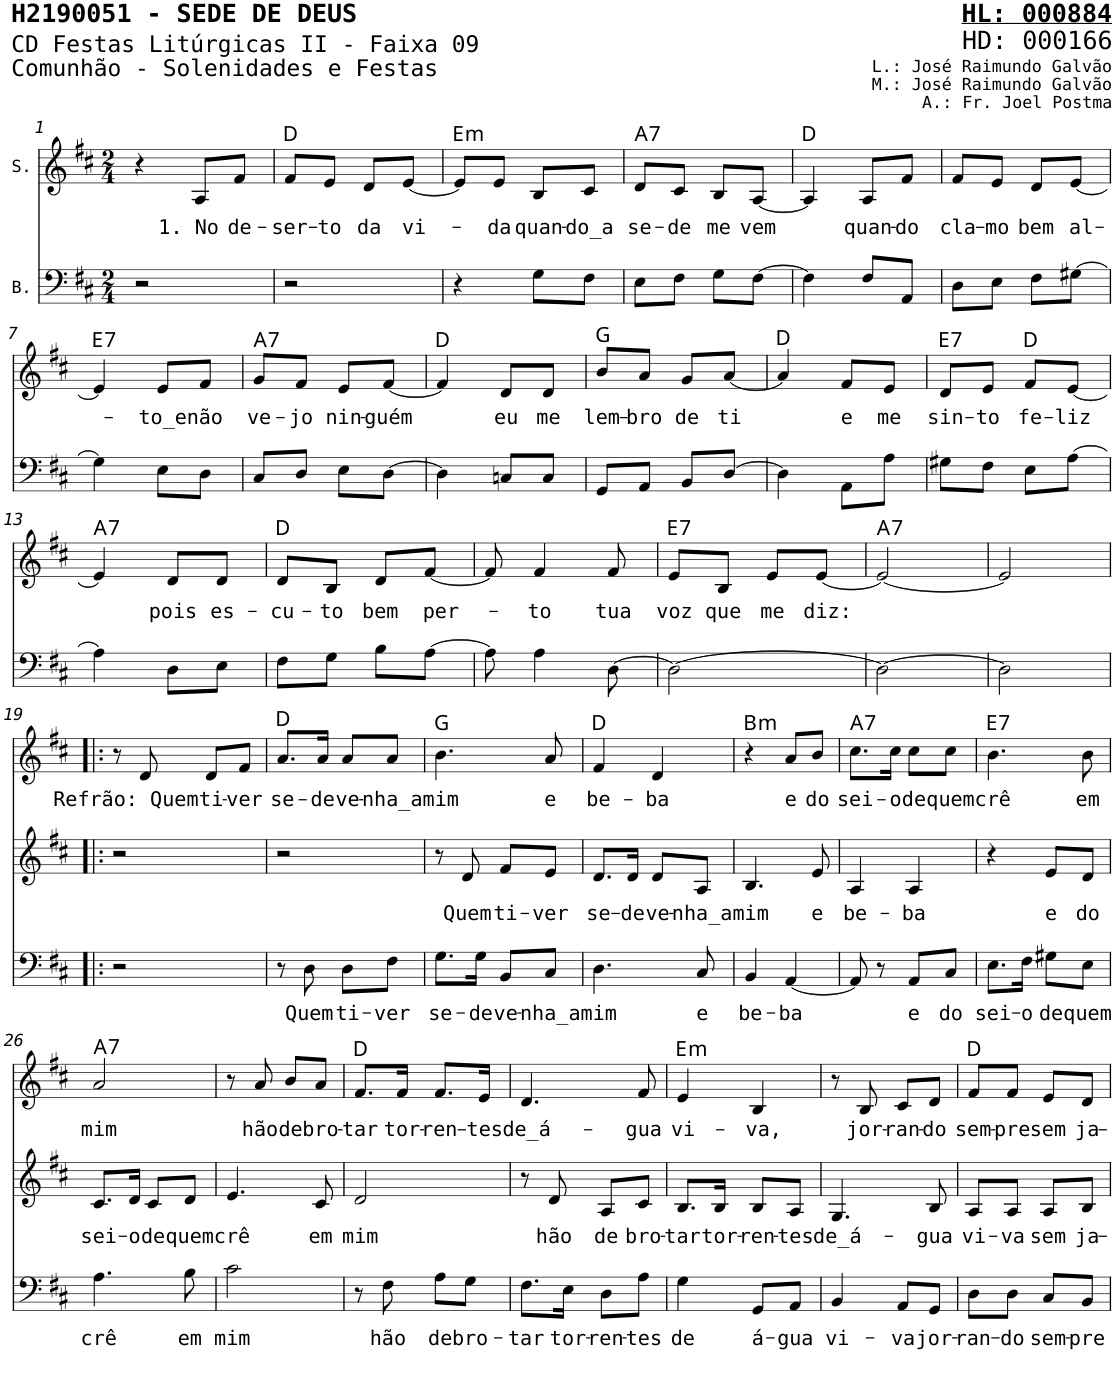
**kern	**text	**kern	**text	**kern	**text	**harte
*part3	*part3	*part2	*part2	*part1	*part1	*part1
*staff3	*staff3	*staff2	*staff2	*staff1	*staff1	*
*I"B.	*	*I"C.	*	*I"S.	*	*
*	*	*	*	*I'S	*	*
*stria5	*	*stria5	*	*stria5	*	*
*clefF4	*	*clefG2	*	*clefG2	*	*
*k[f#c#]	*	*k[f#c#]	*	*k[f#c#]	*	*
*M2/4	*	*M2/4	*	*M2/4	*	*
=1	=1	=1	=1	=1	=1	=1
2r	.	2r	.	4r	.	.
!	!	!	!	!	!LO:LY:b	!
.	.	.	.	8A/L	1. No	.
!	!	!	!	!	!LO:LY:b	!
.	.	.	.	8f#/J	de-	.
=2	=2	=2	=2	=2	=2	=2
!	!	!	!	!	!LO:LY:b	!
2r	.	2r	.	8f#/L	-ser-	D:maj
!	!	!	!	!	!LO:LY:b	!
.	.	.	.	8e/J	-to	.
!	!	!	!	!	!LO:LY:b	!
.	.	.	.	8d/L	da	.
!	!	!	!	!	!LO:LY:b	!
.	.	.	.	[8e/J	vi-	.
=3	=3	=3	=3	=3	=3	=3
!	!	!	!	!	!	!LO:H:kt=m
4r	.	2r	.	8e/L]	.	E:min
!	!	!	!	!	!LO:LY:b	!
.	.	.	.	8e/J	-da	.
!	!	!	!	!	!LO:LY:b	!
8G\L	.	.	.	8B/L	quan-	.
!	!	!	!	!	!LO:LY:b	!
8F#\J	.	.	.	8c#/J	-do_a	.
=4	=4	=4	=4	=4	=4	=4
!	!	!	!	!	!LO:LY:b	!LO:H:kt=7
8E\L	.	2r	.	8d/L	se-	A:7
!	!	!	!	!	!LO:LY:b	!
8F#\J	.	.	.	8c#/J	-de	.
!	!	!	!	!	!LO:LY:b	!
8G\L	.	.	.	8B/L	me	.
!	!	!	!	!	!LO:LY:b	!
[8F#\J	.	.	.	[8A/J	vem	.
=5	=5	=5	=5	=5	=5	=5
4F#\]	.	2r	.	4A/]	.	D:maj
!	!	!	!	!	!LO:LY:b	!
8F#/L	.	.	.	8A/L	quan-	.
!	!	!	!	!	!LO:LY:b	!
8AA/J	.	.	.	8f#/J	-do	.
=6	=6	=6	=6	=6	=6	=6
!	!	!	!	!	!LO:LY:b	!
8D\L	.	2r	.	8f#/L	cla-	.
!	!	!	!	!	!LO:LY:b	!
8E\J	.	.	.	8e/J	-mo	.
!	!	!	!	!	!LO:LY:b	!
8F#\L	.	.	.	8d/L	bem	.
!	!	!	!	!	!LO:LY:b	!
[8G#X\J	.	.	.	[8e/J	al-	.
!!LO:LB:g=z
=7	=7	=7	=7	=7	=7	=7
!	!	!	!	!	!	!LO:H:kt=7
4G#\]	.	2r	.	4e/]	.	E:7
!	!	!	!	!	!LO:LY:b	!
8E\L	.	.	.	8e/L	-to_e	.
!	!	!	!	!	!LO:LY:b	!
8D\J	.	.	.	8f#/J	não	.
=8	=8	=8	=8	=8	=8	=8
!	!	!	!	!	!LO:LY:b	!LO:H:kt=7
8C#/L	.	2r	.	8g/L	ve-	A:7
!	!	!	!	!	!LO:LY:b	!
8D/J	.	.	.	8f#/J	-jo	.
!	!	!	!	!	!LO:LY:b	!
8E\L	.	.	.	8e/L	nin-	.
!	!	!	!	!	!LO:LY:b	!
[8D\J	.	.	.	[8f#/J	-guém	.
=9	=9	=9	=9	=9	=9	=9
4D\]	.	2r	.	4f#/]	.	D:maj
!	!	!	!	!	!LO:LY:b	!
8Cn/L	.	.	.	8d/L	eu	.
!	!	!	!	!	!LO:LY:b	!
8C/J	.	.	.	8d/J	me	.
=10	=10	=10	=10	=10	=10	=10
!	!	!	!	!	!LO:LY:b	!
8GG/L	.	2r	.	8b/L	lem-	G:maj
!	!	!	!	!	!LO:LY:b	!
8AA/J	.	.	.	8a/J	-bro	.
!	!	!	!	!	!LO:LY:b	!
8BB/L	.	.	.	8g/L	de	.
!	!	!	!	!	!LO:LY:b	!
[8D/J	.	.	.	[8a/J	ti	.
=11	=11	=11	=11	=11	=11	=11
4D\]	.	2r	.	4a/]	.	D:maj
!	!	!	!	!	!LO:LY:b	!
8AA\L	.	.	.	8f#/L	e	.
!	!	!	!	!	!LO:LY:b	!
8A\J	.	.	.	8e/J	me	.
=12	=12	=12	=12	=12	=12	=12
!	!	!	!	!	!LO:LY:b	!LO:H:kt=7
8G#X\L	.	2r	.	8d/L	sin-	E:7
!	!	!	!	!	!LO:LY:b	!
8F#\J	.	.	.	8e/J	-to	.
!	!	!	!	!	!LO:LY:b	!
8E\L	.	.	.	8f#/L	fe-	D:maj
!	!	!	!	!	!LO:LY:b	!
[8A\J	.	.	.	[8e/J	-liz	.
!!LO:LB:g=z
=13	=13	=13	=13	=13	=13	=13
!	!	!	!	!	!	!LO:H:kt=7
4A\]	.	2r	.	4e/]	.	A:7
!	!	!	!	!	!LO:LY:b	!
8D\L	.	.	.	8d/L	pois	.
!	!	!	!	!	!LO:LY:b	!
8E\J	.	.	.	8d/J	es-	.
=14	=14	=14	=14	=14	=14	=14
!	!	!	!	!	!LO:LY:b	!
8F#\L	.	2r	.	8d/L	-cu-	D:maj
!	!	!	!	!	!LO:LY:b	!
8G\J	.	.	.	8B/J	-to	.
!	!	!	!	!	!LO:LY:b	!
8B\L	.	.	.	8d/L	bem	.
!	!	!	!	!	!LO:LY:b	!
[8A\J	.	.	.	[8f#/J	per-	.
=15	=15	=15	=15	=15	=15	=15
8A\]	.	2r	.	8f#/]	.	.
!	!	!	!	!	!LO:LY:b	!
4A\	.	.	.	4f#/	-to	.
!	!	!	!	!	!LO:LY:b	!
[8D\	.	.	.	8f#/	tua	.
=16	=16	=16	=16	=16	=16	=16
!	!	!	!	!	!LO:LY:b	!LO:H:kt=7
2D\_	.	2r	.	8e/L	voz	E:7
!	!	!	!	!	!LO:LY:b	!
.	.	.	.	8B/J	que	.
!	!	!	!	!	!LO:LY:b	!
.	.	.	.	8e/L	me	.
!	!	!	!	!	!LO:LY:b	!
.	.	.	.	[8e/J	diz:	.
=17	=17	=17	=17	=17	=17	=17
!	!	!	!	!	!	!LO:H:kt=7
2D\_	.	2r	.	2e/_	.	A:7
=18	=18	=18	=18	=18	=18	=18
2D\]	.	2r	.	2e/]	.	.
!!LO:LB:g=z
=19!|:	=19!|:	=19!|:	=19!|:	=19!|:	=19!|:	=19!|:
2r	.	2r	.	8r	.	.
!	!	!	!	!	!LO:LY:b	!
.	.	.	.	8d/	Refrão: Quem	.
!	!	!	!	!	!LO:LY:b	!
.	.	.	.	8d/L	ti-	.
!	!	!	!	!	!LO:LY:b	!
.	.	.	.	8f#/J	-ver	.
=20	=20	=20	=20	=20	=20	=20
!	!	!	!	!	!LO:LY:b	!
8r	.	2r	.	8.a/L	se-	D:maj
!	!LO:LY:b	!	!	!	!	!
8D\	Quem	.	.	.	.	.
!	!	!	!	!	!LO:LY:b	!
.	.	.	.	16a/Jk	-de	.
!	!LO:LY:b	!	!	!	!LO:LY:b	!
8D\L	ti-	.	.	8a/L	ve-	.
!	!LO:LY:b	!	!	!	!LO:LY:b	!
8F#\J	-ver	.	.	8a/J	-nha_a	.
=21	=21	=21	=21	=21	=21	=21
!	!LO:LY:b	!	!	!	!LO:LY:b	!
8.G\L	se-	8r	.	4.b\	mim	G:maj
!	!	!	!LO:LY:b	!	!	!
.	.	8d/	Quem	.	.	.
!	!LO:LY:b	!	!	!	!	!
16G\Jk	-de	.	.	.	.	.
!	!LO:LY:b	!	!LO:LY:b	!	!	!
8BB/L	ve-	8f#/L	ti-	.	.	.
!	!LO:LY:b	!	!LO:LY:b	!	!LO:LY:b	!
8C#/J	-nha_a	8e/J	-ver	8a/	e	.
=22	=22	=22	=22	=22	=22	=22
!	!LO:LY:b	!	!LO:LY:b	!	!LO:LY:b	!
4.D\	mim	8.d/L	se-	4f#/	be-	D:maj
!	!	!	!LO:LY:b	!	!	!
.	.	16d/Jk	-de	.	.	.
!	!	!	!LO:LY:b	!	!LO:LY:b	!
.	.	8d/L	ve-	4d/	-ba	.
!	!LO:LY:b	!	!LO:LY:b	!	!	!
8C#/	e	8A/J	-nha_a	.	.	.
=23	=23	=23	=23	=23	=23	=23
!	!LO:LY:b	!	!LO:LY:b	!	!	!LO:H:kt=m
4BB/	be-	4.B/	mim	4r	.	B:min
!	!LO:LY:b	!	!	!	!LO:LY:b	!
[4AA/	-ba	.	.	8a/L	e	.
!	!	!	!LO:LY:b	!	!LO:LY:b	!
.	.	8e/	e	8b/J	do	.
=24	=24	=24	=24	=24	=24	=24
!	!	!	!LO:LY:b	!	!LO:LY:b	!LO:H:kt=7
8AA/]	.	4A/	be-	8.cc#\L	sei-	A:7
8r	.	.	.	.	.	.
!	!	!	!	!	!LO:LY:b	!
.	.	.	.	16cc#\Jk	-o	.
!	!LO:LY:b	!	!LO:LY:b	!	!LO:LY:b	!
8AA/L	e	4A/	-ba	8cc#\L	de	.
!	!LO:LY:b	!	!	!	!LO:LY:b	!
8C#/J	do	.	.	8cc#\J	quem	.
=25	=25	=25	=25	=25	=25	=25
!	!LO:LY:b	!	!	!	!LO:LY:b	!LO:H:kt=7
8.E\L	sei-	4r	.	4.b\	crê	E:7
!	!LO:LY:b	!	!	!	!	!
16F#\Jk	-o	.	.	.	.	.
!	!LO:LY:b	!	!LO:LY:b	!	!	!
8G#X\L	de	8e/L	e	.	.	.
!	!LO:LY:b	!	!LO:LY:b	!	!LO:LY:b	!
8E\J	quem	8d/J	do	8b\	em	.
!!LO:LB:g=z
=26	=26	=26	=26	=26	=26	=26
!	!LO:LY:b	!	!LO:LY:b	!	!LO:LY:b	!LO:H:kt=7
4.A\	crê	8.c#/L	sei-	2a/	mim	A:7
!	!	!	!LO:LY:b	!	!	!
.	.	16d/Jk	-o	.	.	.
!	!	!	!LO:LY:b	!	!	!
.	.	8c#/L	de	.	.	.
!	!LO:LY:b	!	!LO:LY:b	!	!	!
8B\	em	8d/J	quem	.	.	.
=27	=27	=27	=27	=27	=27	=27
!	!LO:LY:b	!	!LO:LY:b	!	!	!
2c#\	mim	4.e/	crê	8r	.	.
!	!	!	!	!	!LO:LY:b	!
.	.	.	.	8a/	hão	.
!	!	!	!	!	!LO:LY:b	!
.	.	.	.	8b/L	de	.
!	!	!	!LO:LY:b	!	!LO:LY:b	!
.	.	8c#/	em	8a/J	bro-	.
=28	=28	=28	=28	=28	=28	=28
!	!	!	!LO:LY:b	!	!LO:LY:b	!
8r	.	2d/	mim	8.f#/L	-tar	D:maj
!	!LO:LY:b	!	!	!	!	!
8F#\	hão	.	.	.	.	.
!	!	!	!	!	!LO:LY:b	!
.	.	.	.	16f#/Jk	tor-	.
!	!LO:LY:b	!	!	!	!LO:LY:b	!
8A\L	de	.	.	8.f#/L	-ren-	.
!	!LO:LY:b	!	!	!	!	!
8G\J	bro-	.	.	.	.	.
!	!	!	!	!	!LO:LY:b	!
.	.	.	.	16e/Jk	-tes	.
=29	=29	=29	=29	=29	=29	=29
!	!LO:LY:b	!	!	!	!LO:LY:b	!
8.F#\L	-tar	8r	.	4.d/	de_á-	.
!	!	!	!LO:LY:b	!	!	!
.	.	8d/	hão	.	.	.
!	!LO:LY:b	!	!	!	!	!
16E\Jk	tor-	.	.	.	.	.
!	!LO:LY:b	!	!LO:LY:b	!	!	!
8D\L	-ren-	8A/L	de	.	.	.
!	!LO:LY:b	!	!LO:LY:b	!	!LO:LY:b	!
8A\J	-tes	8c#/J	bro-	8f#/	-gua	.
=30	=30	=30	=30	=30	=30	=30
!	!LO:LY:b	!	!LO:LY:b	!	!LO:LY:b	!LO:H:kt=m
4G\	de	8.B/L	-tar	4e/	vi-	E:min
!	!	!	!LO:LY:b	!	!	!
.	.	16B/Jk	tor-	.	.	.
!	!LO:LY:b	!	!LO:LY:b	!	!LO:LY:b	!
8GG/L	á-	8B/L	-ren-	4B/	-va,	.
!	!LO:LY:b	!	!LO:LY:b	!	!	!
8AA/J	-gua	8A/J	-tes	.	.	.
=31	=31	=31	=31	=31	=31	=31
!	!LO:LY:b	!	!LO:LY:b	!	!	!
4BB/	vi-	4.G/	de_á-	8r	.	.
!	!	!	!	!	!LO:LY:b	!
.	.	.	.	8B/	jor-	.
!	!LO:LY:b	!	!	!	!LO:LY:b	!
8AA/L	-va	.	.	8c#/L	-ran-	.
!	!LO:LY:b	!	!LO:LY:b	!	!LO:LY:b	!
8GG/J	jor-	8B/	-gua	8d/J	-do	.
=32	=32	=32	=32	=32	=32	=32
!	!LO:LY:b	!	!LO:LY:b	!	!LO:LY:b	!
8D\L	-ran-	8A/L	vi-	8f#/L	sem-	D:maj
!	!LO:LY:b	!	!LO:LY:b	!	!LO:LY:b	!
8D\J	-do	8A/J	-va	8f#/J	-pre	.
!	!LO:LY:b	!	!LO:LY:b	!	!LO:LY:b	!
8C#/L	sem-	8A/L	sem	8e/L	sem	.
!	!LO:LY:b	!	!LO:LY:b	!	!LO:LY:b	!
8BB/J	-pre	8B/J	ja-	8d/J	ja-	.
=	=	=	=	=	=	=
*-	*-	*-	*-	*-	*-	*-
